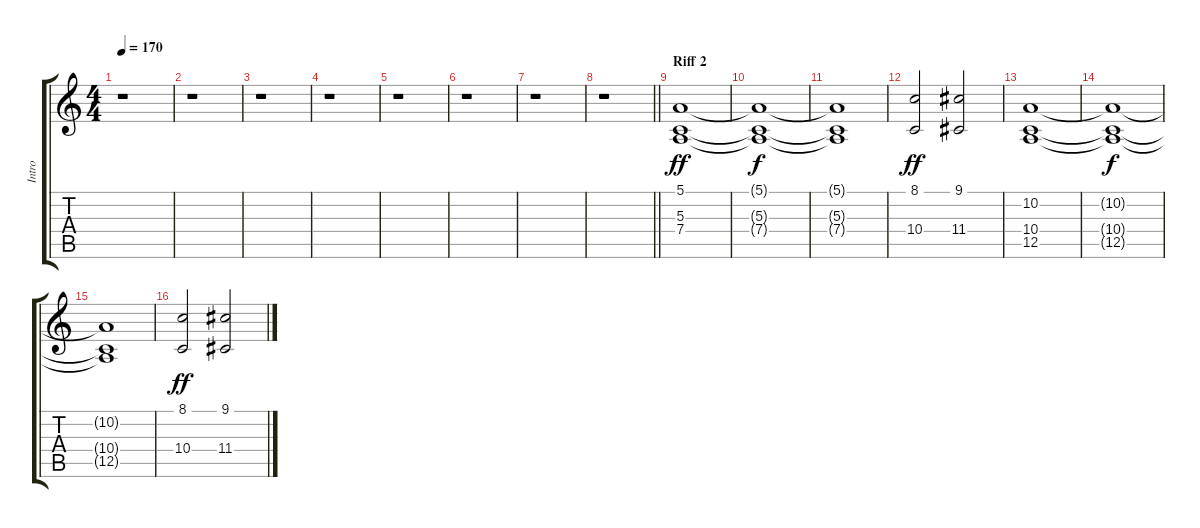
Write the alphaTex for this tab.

\track ("Intro" "Intro") {instrument pad5bowed}
\staff {score tabs}
\tuning (E4 B3 G3 D3 A2 E2) {hide}
\ts (4 4)
\tempo 170
\clef g2
\ks c
r.1{dy ff} |
r.1 |
r.1 |
r.1 |
r.1 |
r.1 |
r.1 |
\barLineRight lightlight
r.1 |
\section ("" "Riff 2")
(5.1 5.3 7.4).1 |
(5.1{t} 5.3{t} 7.4{t}).1{dy f} |
(5.1{t} 5.3{t} 7.4{t}).1 |
(8.1 10.4).2{dy ff} (9.1 11.4).2 |
(10.2 10.4 12.5).1 |
(10.2{t} 10.4{t} 12.5{t}).1{dy f} |
(10.2{t} 10.4{t} 12.5{t}).1 |
(8.1 10.4).2{dy ff} (9.1 11.4).2
